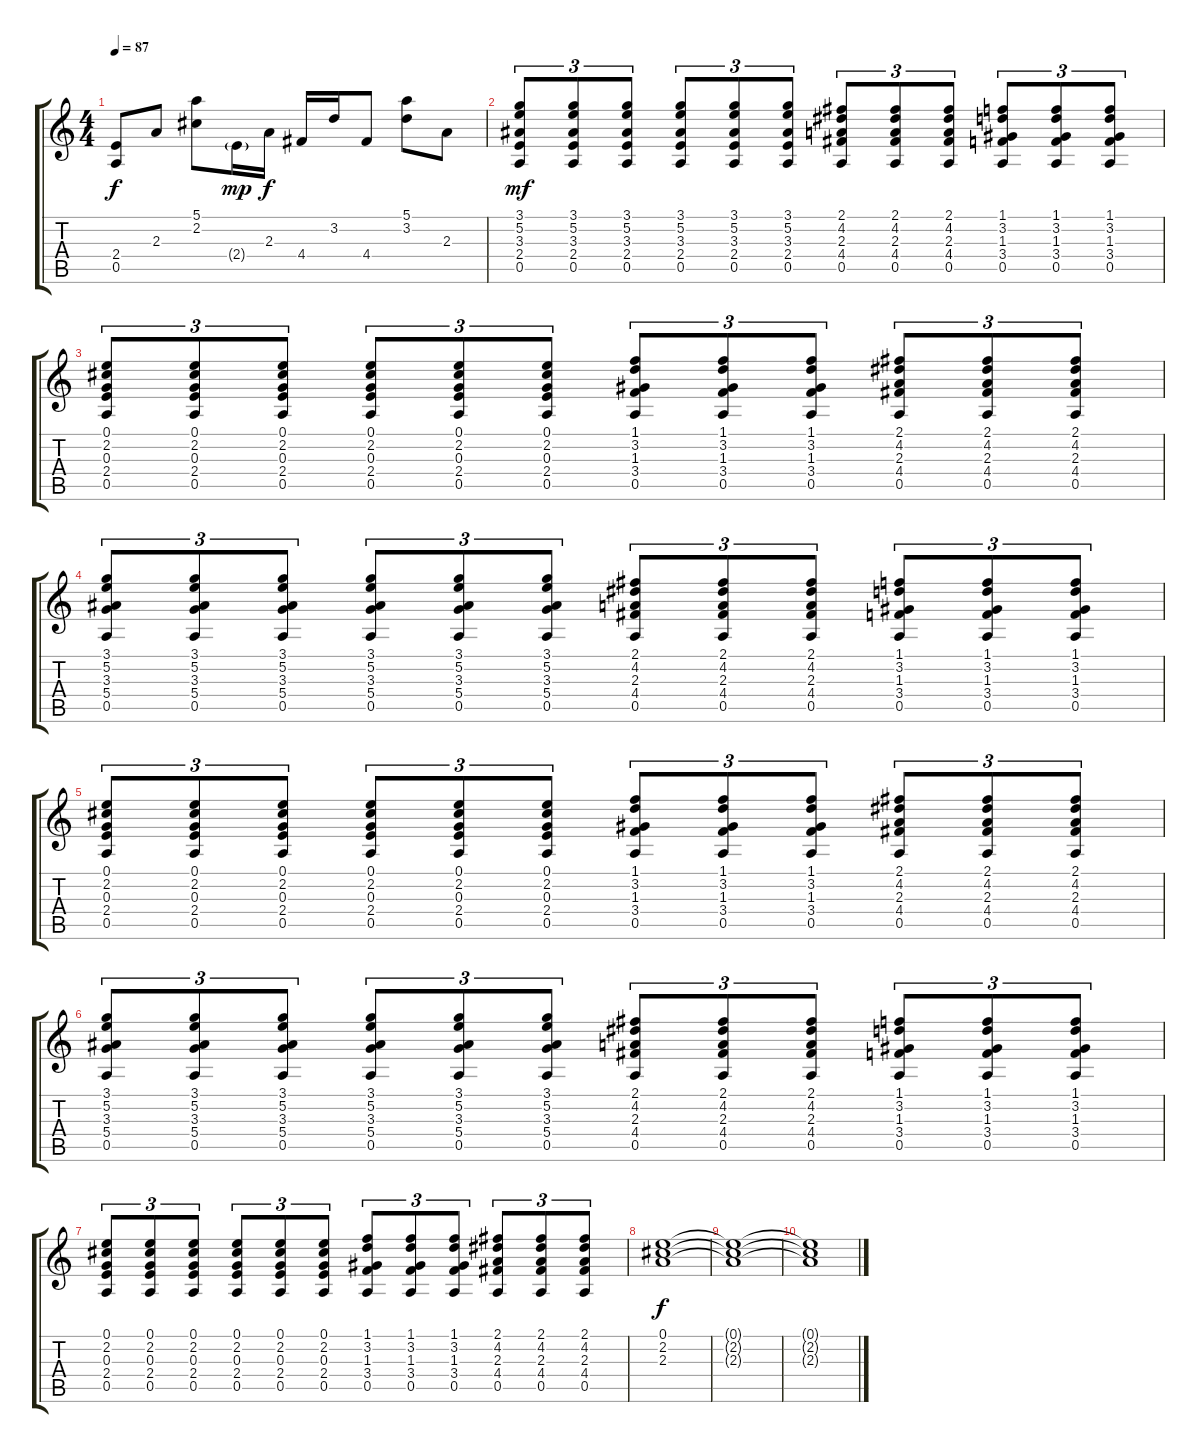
\track ("                   (Overdub)" "          ") {instrument overdrivenguitar}
\staff {score tabs}
\tuning (E4 B3 G3 D3 A2 E2) {hide}
\ts (4 4)
\tempo 87
\clef g2
\ks c
(2.4 0.5).8{dy f} 2.3.8 (5.1 2.2).8 2.4{g}.16{dy mp} 2.3.16{dy f} 4.4.16 3.2.16 4.4.8 (5.1 3.2).8 2.3.8 |
(3.1 5.2 3.3 2.4 0.5).8{tu (3 2) dy mf} (3.1 5.2 3.3 2.4 0.5).8{tu (3 2)} (3.1 5.2 3.3 2.4 0.5).8{tu (3 2)} (3.1 5.2 3.3 2.4 0.5).8{tu (3 2)} (3.1 5.2 3.3 2.4 0.5).8{tu (3 2)} (3.1 5.2 3.3 2.4 0.5).8{tu (3 2)} (2.1 4.2 2.3 4.4 0.5).8{tu (3 2)} (2.1 4.2 2.3 4.4 0.5).8{tu (3 2)} (2.1 4.2 2.3 4.4 0.5).8{tu (3 2)} (1.1 3.2 1.3 3.4 0.5).8{tu (3 2)} (1.1 3.2 1.3 3.4 0.5).8{tu (3 2)} (1.1 3.2 1.3 3.4 0.5).8{tu (3 2)} |
(0.1 2.2 0.3 2.4 0.5).8{tu (3 2)} (0.1 2.2 0.3 2.4 0.5).8{tu (3 2)} (0.1 2.2 0.3 2.4 0.5).8{tu (3 2)} (0.1 2.2 0.3 2.4 0.5).8{tu (3 2)} (0.1 2.2 0.3 2.4 0.5).8{tu (3 2)} (0.1 2.2 0.3 2.4 0.5).8{tu (3 2)} (1.1 3.2 1.3 3.4 0.5).8{tu (3 2)} (1.1 3.2 1.3 3.4 0.5).8{tu (3 2)} (1.1 3.2 1.3 3.4 0.5).8{tu (3 2)} (2.1 4.2 2.3 4.4 0.5).8{tu (3 2)} (2.1 4.2 2.3 4.4 0.5).8{tu (3 2)} (2.1 4.2 2.3 4.4 0.5).8{tu (3 2)} |
(3.1 5.2 3.3 5.4 0.5).8{tu (3 2)} (3.1 5.2 3.3 5.4 0.5).8{tu (3 2)} (3.1 5.2 3.3 5.4 0.5).8{tu (3 2)} (3.1 5.2 3.3 5.4 0.5).8{tu (3 2)} (3.1 5.2 3.3 5.4 0.5).8{tu (3 2)} (3.1 5.2 3.3 5.4 0.5).8{tu (3 2)} (2.1 4.2 2.3 4.4 0.5).8{tu (3 2)} (2.1 4.2 2.3 4.4 0.5).8{tu (3 2)} (2.1 4.2 2.3 4.4 0.5).8{tu (3 2)} (1.1 3.2 1.3 3.4 0.5).8{tu (3 2)} (1.1 3.2 1.3 3.4 0.5).8{tu (3 2)} (1.1 3.2 1.3 3.4 0.5).8{tu (3 2)} |
(0.1 2.2 0.3 2.4 0.5).8{tu (3 2)} (0.1 2.2 0.3 2.4 0.5).8{tu (3 2)} (0.1 2.2 0.3 2.4 0.5).8{tu (3 2)} (0.1 2.2 0.3 2.4 0.5).8{tu (3 2)} (0.1 2.2 0.3 2.4 0.5).8{tu (3 2)} (0.1 2.2 0.3 2.4 0.5).8{tu (3 2)} (1.1 3.2 1.3 3.4 0.5).8{tu (3 2)} (1.1 3.2 1.3 3.4 0.5).8{tu (3 2)} (1.1 3.2 1.3 3.4 0.5).8{tu (3 2)} (2.1 4.2 2.3 4.4 0.5).8{tu (3 2)} (2.1 4.2 2.3 4.4 0.5).8{tu (3 2)} (2.1 4.2 2.3 4.4 0.5).8{tu (3 2)} |
(3.1 5.2 3.3 5.4 0.5).8{tu (3 2)} (3.1 5.2 3.3 5.4 0.5).8{tu (3 2)} (3.1 5.2 3.3 5.4 0.5).8{tu (3 2)} (3.1 5.2 3.3 5.4 0.5).8{tu (3 2)} (3.1 5.2 3.3 5.4 0.5).8{tu (3 2)} (3.1 5.2 3.3 5.4 0.5).8{tu (3 2)} (2.1 4.2 2.3 4.4 0.5).8{tu (3 2)} (2.1 4.2 2.3 4.4 0.5).8{tu (3 2)} (2.1 4.2 2.3 4.4 0.5).8{tu (3 2)} (1.1 3.2 1.3 3.4 0.5).8{tu (3 2)} (1.1 3.2 1.3 3.4 0.5).8{tu (3 2)} (1.1 3.2 1.3 3.4 0.5).8{tu (3 2)} |
(0.1 2.2 0.3 2.4 0.5).8{tu (3 2)} (0.1 2.2 0.3 2.4 0.5).8{tu (3 2)} (0.1 2.2 0.3 2.4 0.5).8{tu (3 2)} (0.1 2.2 0.3 2.4 0.5).8{tu (3 2)} (0.1 2.2 0.3 2.4 0.5).8{tu (3 2)} (0.1 2.2 0.3 2.4 0.5).8{tu (3 2)} (1.1 3.2 1.3 3.4 0.5).8{tu (3 2)} (1.1 3.2 1.3 3.4 0.5).8{tu (3 2)} (1.1 3.2 1.3 3.4 0.5).8{tu (3 2)} (2.1 4.2 2.3 4.4 0.5).8{tu (3 2)} (2.1 4.2 2.3 4.4 0.5).8{tu (3 2)} (2.1 4.2 2.3 4.4 0.5).8{tu (3 2)} |
(0.1 2.2 2.3).1{dy f} |
(0.1{t} 2.2{t} 2.3{t}).1{volume 0} |
(0.1{t} 2.2{t} 2.3{t}).1
